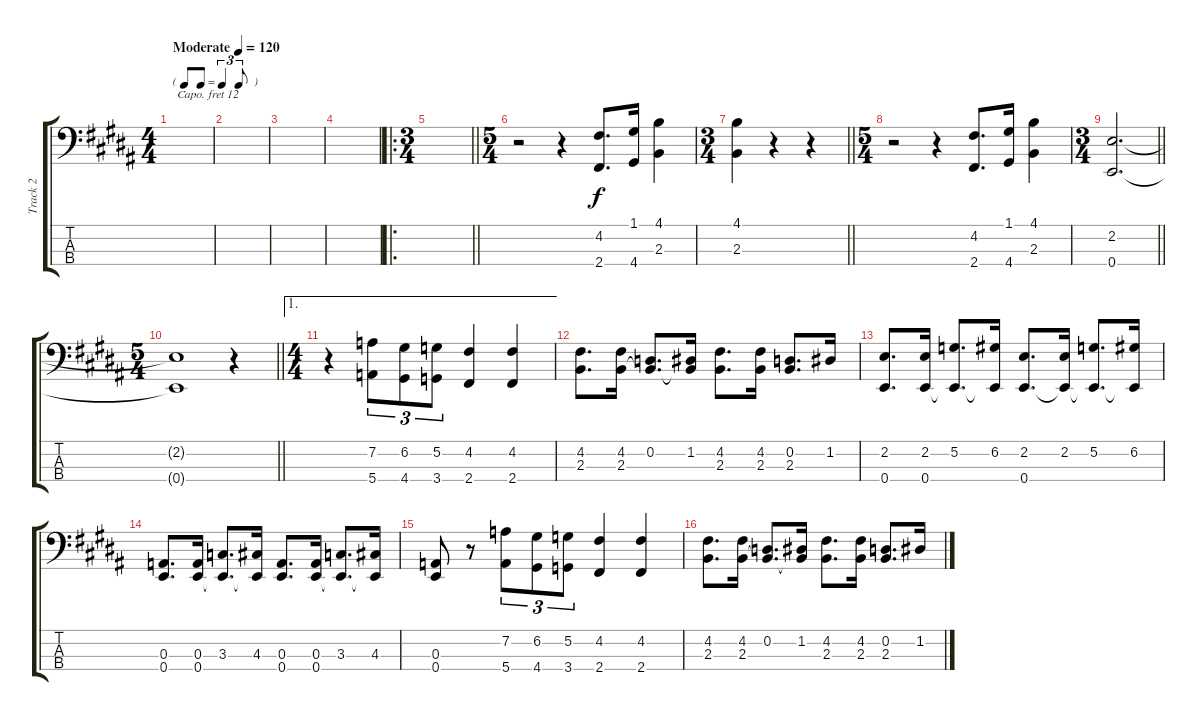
\track ("Track 2" "Track 2") {instrument acousticgrandpiano}
\staff {score tabs}
\capo 12
\tuning (G2 D2 A1 E1) {hide}
\ts (4 4)
\tf triplet8th
\tempo (120 "Moderate")
\clef f4
\ks b
|
|
|
|
\ro
\ts (3 4)
\barLineRight lightlight
|
\ts (5 4)
r.2 r.4 (4.2 2.4).8{d} (1.1 4.4).16 (4.1 2.3).4 |
\ts (3 4)
\barLineRight lightlight
(4.1 2.3).4 r.4 r.4 |
\ts (5 4)
r.2 r.4 (4.2 2.4).8{d} (1.1 4.4).16 (4.1 2.3).4 |
\ts (3 4)
\barLineRight lightlight
(2.2 0.4).2{d} |
\ts (5 4)
\barLineRight lightlight
(2.2{t} 0.4{t}).1 r.4 |
\ae 1
\ts (4 4)
r.4 (7.2 5.4).8{tu (3 2)} (6.2 4.4).8{tu (3 2)} (5.2 3.4).8{tu (3 2)} (4.2 2.4).4 (4.2 2.4).4 |
(4.2 2.3).8{d} (4.2 2.3).16 (0.2 2.3{t}).8{d} (1.2 2.3{t}).16 (4.2 2.3).8{d} (4.2 2.3).16 (0.2 2.3).8{d} 1.2.16 |
(2.2 0.4).8{d} (2.2 0.4).16 (5.2 0.4{t}).8{d} (6.2 0.4{t}).16 (2.2 0.4).8{d} (2.2 0.4{t}).16 (5.2 0.4{t}).8{d} (6.2 0.4{t}).16 |
(0.3 0.4).8{d} (0.3 0.4).16 (3.3 0.4{t}).8{d} (4.3 0.4{t}).16 (0.3 0.4).8{d} (0.3 0.4).16 (3.3 0.4{t}).8{d} (4.3 0.4{t}).16 |
(0.3 0.4).8 r.8 (7.2 5.4).8{tu (3 2)} (6.2 4.4).8{tu (3 2)} (5.2 3.4).8{tu (3 2)} (4.2 2.4).4 (4.2 2.4).4 |
(4.2 2.3).8{d} (4.2 2.3).16 (0.2 2.3{t}).8{d} (1.2 2.3{t}).16 (4.2 2.3).8{d} (4.2 2.3).16 (0.2 2.3).8{d} 1.2.16
